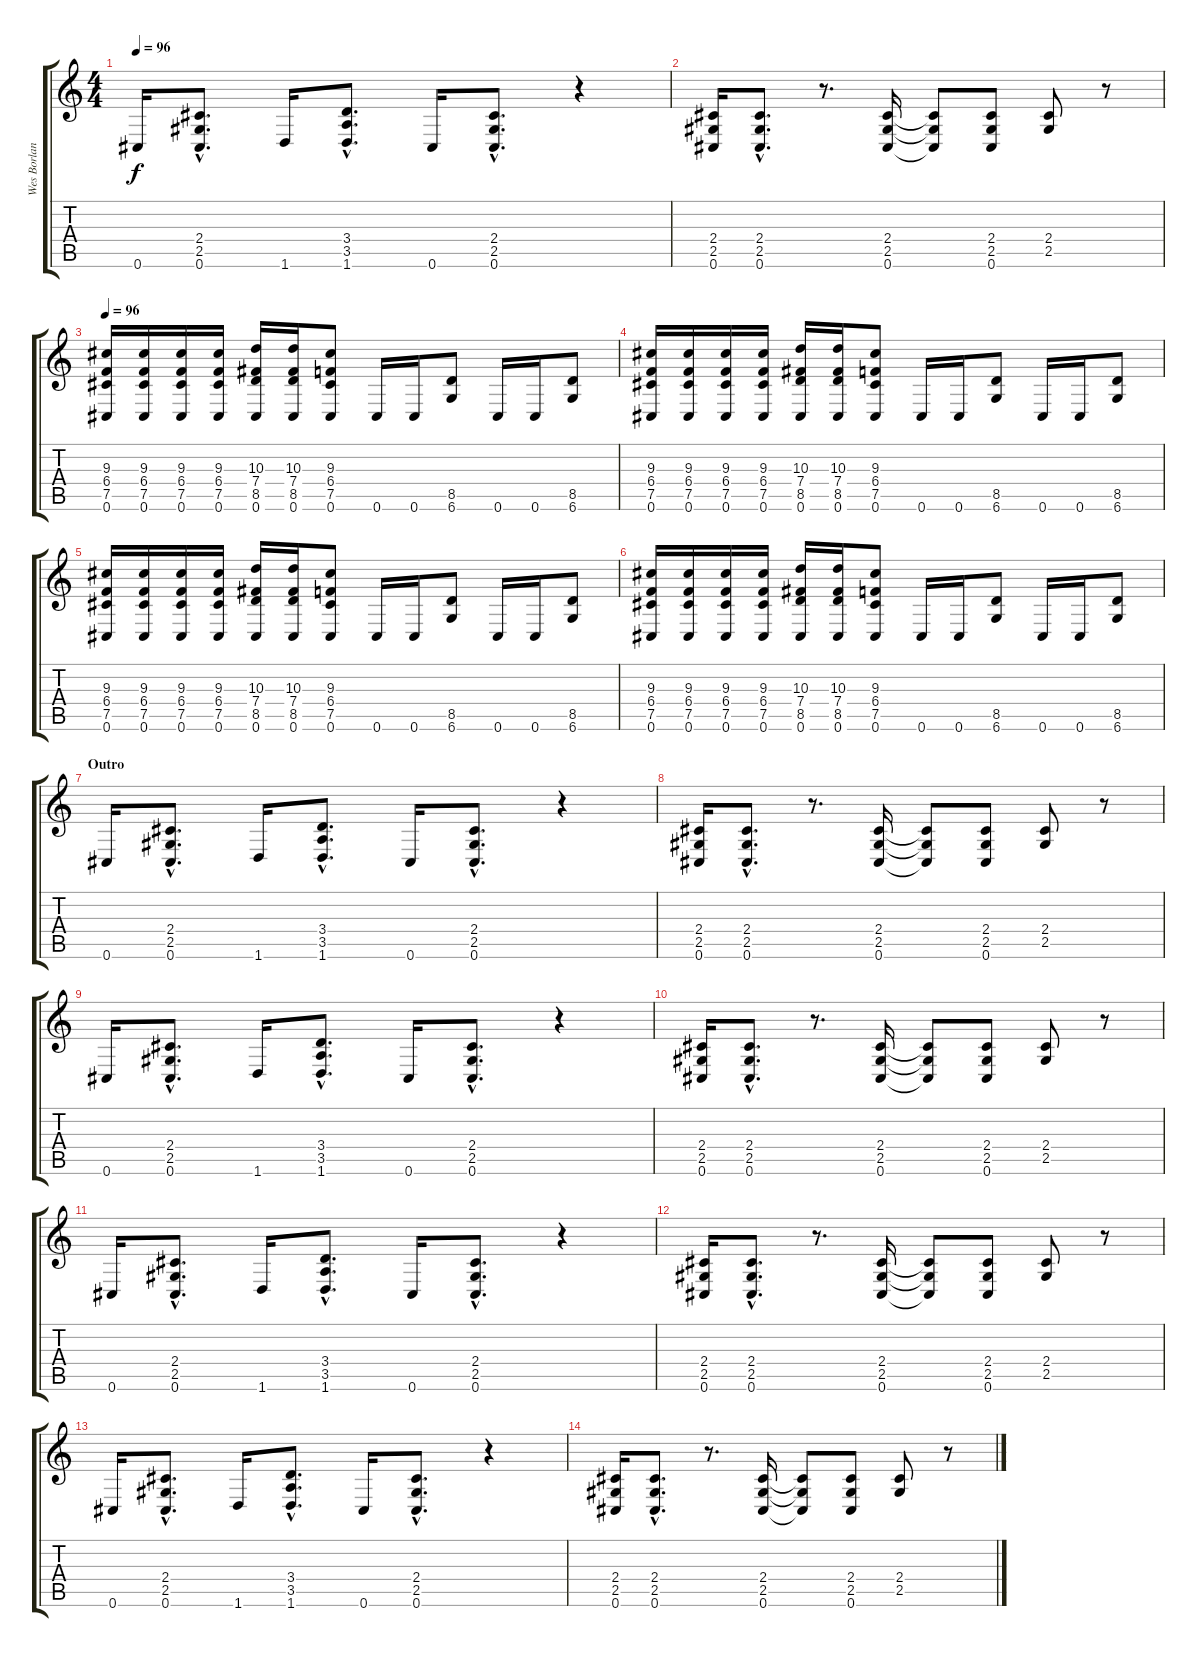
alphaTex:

\track ("Wes Borland" "Wes Borlan") {instrument overdrivenguitar}
\staff {score tabs}
\tuning (Db4 Ab3 E3 B2 Gb2 Db2) {hide}
\ts (4 4)
\tempo 96
\clef g2
\ks c
0.6.16{dy f} (2.4{hac} 2.5{hac} 0.6{hac}).8{d} 1.6.16 (3.4{hac} 3.5{hac} 1.6{hac}).8{d} 0.6.16 (2.4{hac} 2.5{hac} 0.6{hac}).8{d} r.4 |
(2.4 2.5 0.6).16 (2.4{hac} 2.5{hac} 0.6{hac}).8{d} r.8{d} (2.4 2.5 0.6).16 (2.4{t} 2.5{t} 0.6{t}).8 (2.4 2.5 0.6).8 (2.4 2.5).8 r.8 |
\tempo 96
(9.3 6.4 7.5 0.6).16{instrument overdrivenguitar} (9.3 6.4 7.5 0.6).16 (9.3 6.4 7.5 0.6).16 (9.3 6.4 7.5 0.6).16 (10.3 7.4 8.5 0.6).16 (10.3 7.4 8.5 0.6).16 (9.3 6.4 7.5 0.6).8 0.6.16 0.6.16 (8.5 6.6).8 0.6.16 0.6.16 (8.5 6.6).8 |
(9.3 6.4 7.5 0.6).16 (9.3 6.4 7.5 0.6).16 (9.3 6.4 7.5 0.6).16 (9.3 6.4 7.5 0.6).16 (10.3 7.4 8.5 0.6).16 (10.3 7.4 8.5 0.6).16 (9.3 6.4 7.5 0.6).8 0.6.16 0.6.16 (8.5 6.6).8 0.6.16 0.6.16 (8.5 6.6).8 |
(9.3 6.4 7.5 0.6).16 (9.3 6.4 7.5 0.6).16 (9.3 6.4 7.5 0.6).16 (9.3 6.4 7.5 0.6).16 (10.3 7.4 8.5 0.6).16 (10.3 7.4 8.5 0.6).16 (9.3 6.4 7.5 0.6).8 0.6.16 0.6.16 (8.5 6.6).8 0.6.16 0.6.16 (8.5 6.6).8 |
(9.3 6.4 7.5 0.6).16 (9.3 6.4 7.5 0.6).16 (9.3 6.4 7.5 0.6).16 (9.3 6.4 7.5 0.6).16 (10.3 7.4 8.5 0.6).16 (10.3 7.4 8.5 0.6).16 (9.3 6.4 7.5 0.6).8 0.6.16 0.6.16 (8.5 6.6).8 0.6.16 0.6.16 (8.5 6.6).8 |
\section ("" "Outro")
0.6.16 (2.4{hac} 2.5{hac} 0.6{hac}).8{d} 1.6.16 (3.4{hac} 3.5{hac} 1.6{hac}).8{d} 0.6.16 (2.4{hac} 2.5{hac} 0.6{hac}).8{d} r.4 |
(2.4 2.5 0.6).16 (2.4{hac} 2.5{hac} 0.6{hac}).8{d} r.8{d} (2.4 2.5 0.6).16 (2.4{t} 2.5{t} 0.6{t}).8 (2.4 2.5 0.6).8 (2.4 2.5).8 r.8 |
0.6.16 (2.4{hac} 2.5{hac} 0.6{hac}).8{d} 1.6.16 (3.4{hac} 3.5{hac} 1.6{hac}).8{d} 0.6.16 (2.4{hac} 2.5{hac} 0.6{hac}).8{d} r.4 |
(2.4 2.5 0.6).16 (2.4{hac} 2.5{hac} 0.6{hac}).8{d} r.8{d} (2.4 2.5 0.6).16 (2.4{t} 2.5{t} 0.6{t}).8 (2.4 2.5 0.6).8 (2.4 2.5).8 r.8 |
0.6.16 (2.4{hac} 2.5{hac} 0.6{hac}).8{d} 1.6.16 (3.4{hac} 3.5{hac} 1.6{hac}).8{d} 0.6.16 (2.4{hac} 2.5{hac} 0.6{hac}).8{d} r.4 |
(2.4 2.5 0.6).16 (2.4{hac} 2.5{hac} 0.6{hac}).8{d} r.8{d} (2.4 2.5 0.6).16 (2.4{t} 2.5{t} 0.6{t}).8 (2.4 2.5 0.6).8 (2.4 2.5).8 r.8 |
0.6.16 (2.4{hac} 2.5{hac} 0.6{hac}).8{d} 1.6.16 (3.4{hac} 3.5{hac} 1.6{hac}).8{d} 0.6.16 (2.4{hac} 2.5{hac} 0.6{hac}).8{d} r.4 |
(2.4 2.5 0.6).16 (2.4{hac} 2.5{hac} 0.6{hac}).8{d} r.8{d} (2.4 2.5 0.6).16 (2.4{t} 2.5{t} 0.6{t}).8 (2.4 2.5 0.6).8 (2.4 2.5).8 r.8
